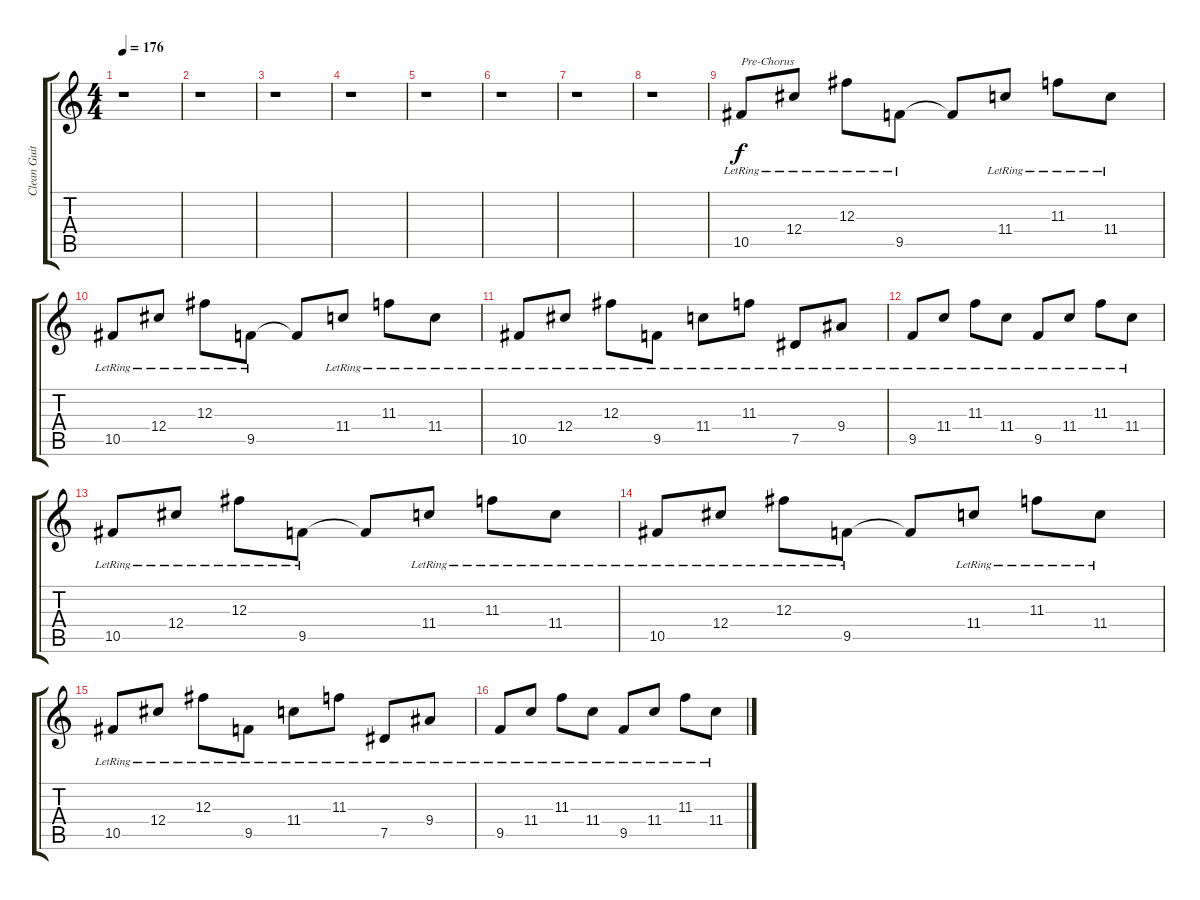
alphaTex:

\track ("Clean Guitar" "Clean Guit") {instrument electricguitarclean}
\staff {score tabs}
\tuning (Eb4 Bb3 Gb3 Db3 Ab2 Eb2) {hide}
\ts (4 4)
\tempo 176
\clef g2
\ks c
r.1{dy f} |
r.1 |
r.1 |
r.1 |
r.1 |
r.1 |
r.1 |
r.1 |
10.5{lr}.8{txt "Pre-Chorus"} 12.4{lr}.8 12.3{lr}.8 9.5{lr}.8 9.5{t}.8 11.4{lr}.8 11.3{lr}.8 11.4{lr}.8 |
10.5{lr}.8 12.4{lr}.8 12.3{lr}.8 9.5{lr}.8 9.5{t}.8 11.4{lr}.8 11.3{lr}.8 11.4{lr}.8 |
10.5{lr}.8 12.4{lr}.8 12.3{lr}.8 9.5{lr}.8 11.4{lr}.8 11.3{lr}.8 7.5{lr}.8 9.4{lr}.8 |
9.5{lr}.8 11.4{lr}.8 11.3{lr}.8 11.4{lr}.8 9.5{lr}.8 11.4{lr}.8 11.3{lr}.8 11.4{lr}.8 |
10.5{lr}.8 12.4{lr}.8 12.3{lr}.8 9.5{lr}.8 9.5{t}.8 11.4{lr}.8 11.3{lr}.8 11.4{lr}.8 |
10.5{lr}.8 12.4{lr}.8 12.3{lr}.8 9.5{lr}.8 9.5{t}.8 11.4{lr}.8 11.3{lr}.8 11.4{lr}.8 |
10.5{lr}.8 12.4{lr}.8 12.3{lr}.8 9.5{lr}.8 11.4{lr}.8 11.3{lr}.8 7.5{lr}.8 9.4{lr}.8 |
9.5{lr}.8 11.4{lr}.8 11.3{lr}.8 11.4{lr}.8 9.5{lr}.8 11.4{lr}.8 11.3{lr}.8 11.4{lr}.8
